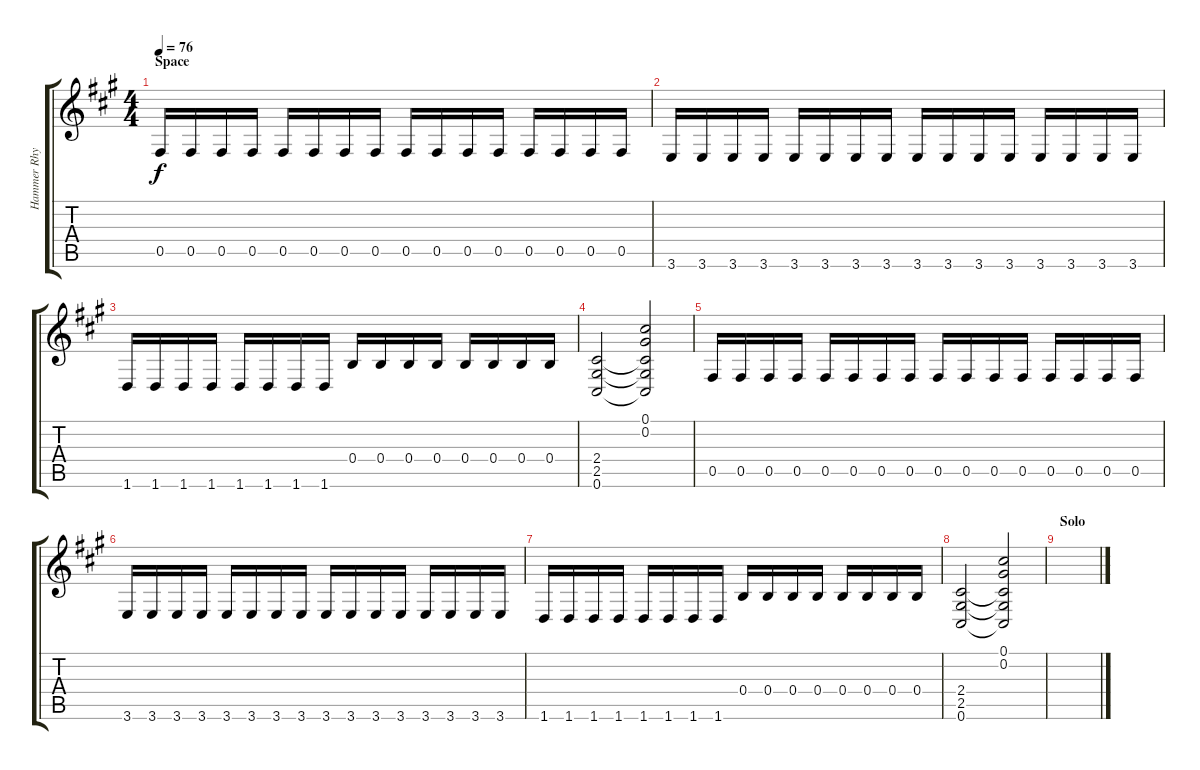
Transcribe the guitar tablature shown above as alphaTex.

\track ("Hammer Rhythm" "Hammer Rhy") {instrument overdrivenguitar}
\staff {score tabs}
\tuning (Db4 Ab3 E3 B2 Gb2 Db2) {hide}
\ts (4 4)
\section ("" "Space")
\tempo 76
\clef g2
\ks a
0.5.16{dy f} 0.5.16 0.5.16 0.5.16 0.5.16 0.5.16 0.5.16 0.5.16 0.5.16 0.5.16 0.5.16 0.5.16 0.5.16 0.5.16 0.5.16 0.5.16 |
3.6.16 3.6.16 3.6.16 3.6.16 3.6.16 3.6.16 3.6.16 3.6.16 3.6.16 3.6.16 3.6.16 3.6.16 3.6.16 3.6.16 3.6.16 3.6.16 |
1.6.16 1.6.16 1.6.16 1.6.16 1.6.16 1.6.16 1.6.16 1.6.16 0.4.16 0.4.16 0.4.16 0.4.16 0.4.16 0.4.16 0.4.16 0.4.16 |
(2.4 2.5 0.6).2 (0.1 0.2 2.4{t} 2.5{t} 0.6{t}).2 |
0.5.16 0.5.16 0.5.16 0.5.16 0.5.16 0.5.16 0.5.16 0.5.16 0.5.16 0.5.16 0.5.16 0.5.16 0.5.16 0.5.16 0.5.16 0.5.16 |
3.6.16 3.6.16 3.6.16 3.6.16 3.6.16 3.6.16 3.6.16 3.6.16 3.6.16 3.6.16 3.6.16 3.6.16 3.6.16 3.6.16 3.6.16 3.6.16 |
1.6.16 1.6.16 1.6.16 1.6.16 1.6.16 1.6.16 1.6.16 1.6.16 0.4.16 0.4.16 0.4.16 0.4.16 0.4.16 0.4.16 0.4.16 0.4.16 |
(2.4 2.5 0.6).2 (0.1 0.2 2.4{t} 2.5{t} 0.6{t}).2 |
\section ("" "Solo")
